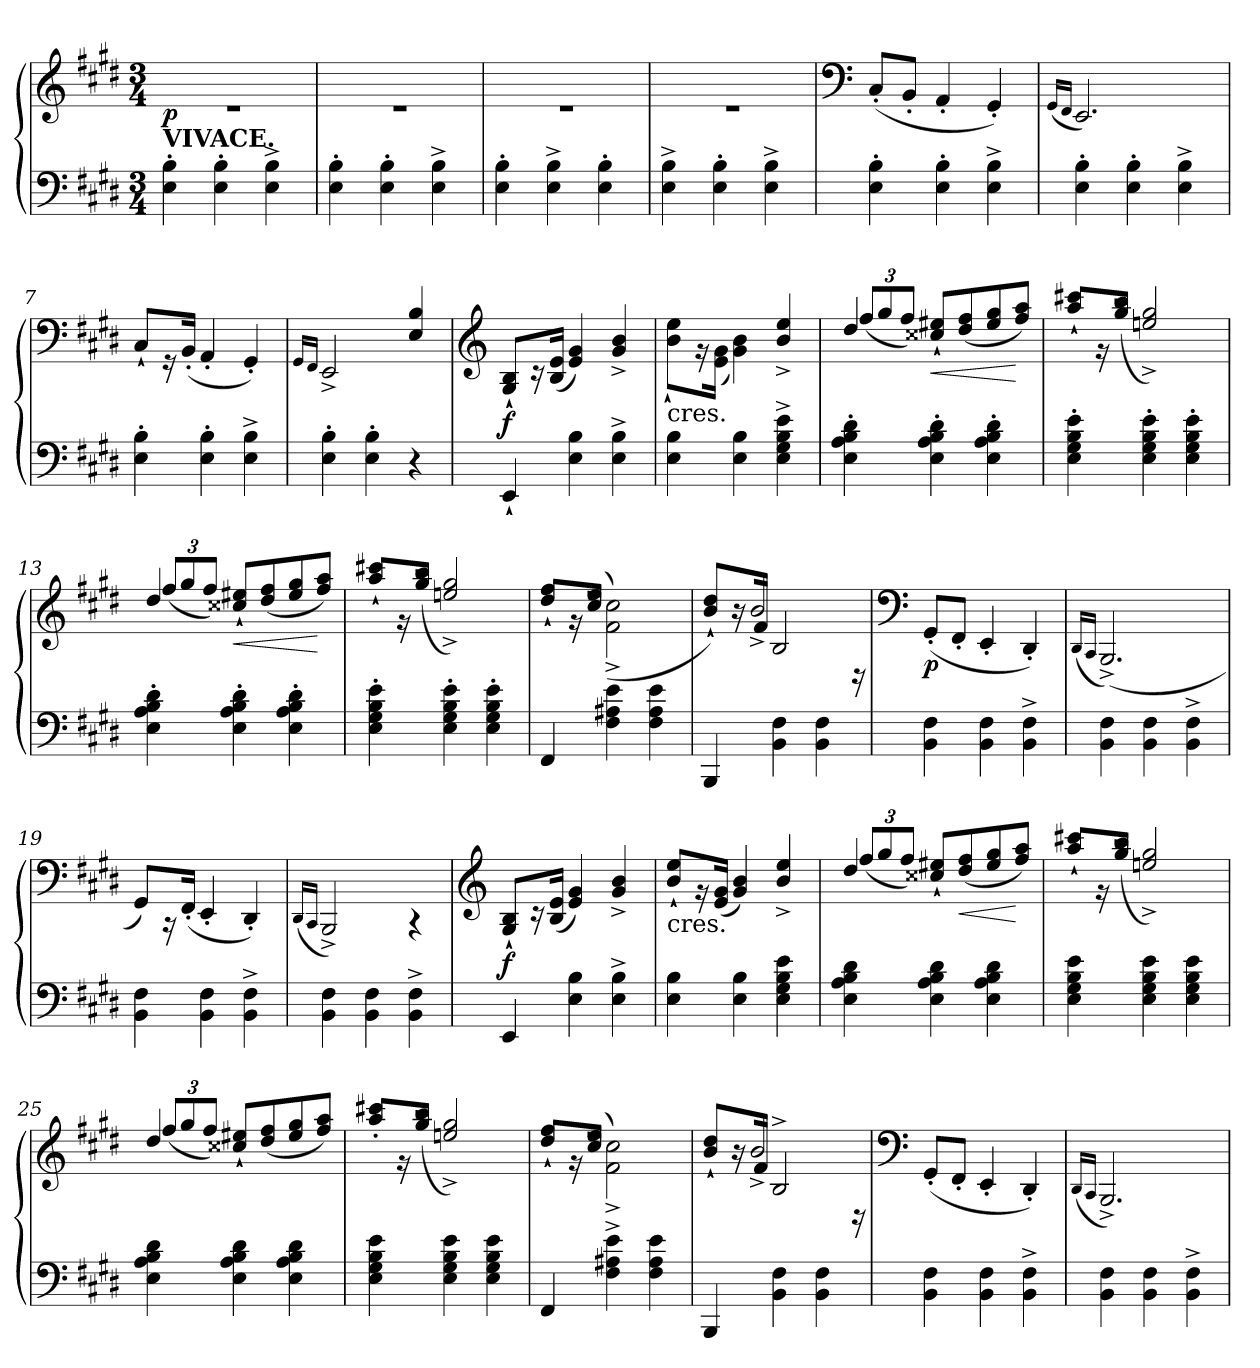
**kern	**kern	**dynam
*part1	*part1	*part1
*staff2	*staff1	*staff1/2
*clefF4	*clefG2	*
*k[f#c#g#d#]	*k[f#c#g#d#]	*
*E:	*E:	*
*M3/4	*M3/4	*
*MM180	*MM180	*
=1	=1	=1
*	*^	*
!	!LO:TX:b:B:t=VIVACE.	!	!
!	!	!	!LO:DY:b
4E\' 4B\'	2.ryy	2.r	p
4E\' 4B\'	.	.	.
4E\^ 4B\^	.	.	.
=2	=2	=2	=2
4E\' 4B\'	2.ryy	2.r	.
4E\' 4B\'	.	.	.
4E\^ 4B\^	.	.	.
=3	=3	=3	=3
4E\' 4B\'	2.ryy	2.r	.
4E\^ 4B\^	.	.	.
4E\' 4B\'	.	.	.
=4	=4	=4	=4
4E\^ 4B\^	2.ryy	2.r	.
4E\' 4B\'	.	.	.
4E\^ 4B\^	.	.	.
=5	=5	=5	=5
*	*clefF4	*	*
4E\' 4B\'	2.ryy	(<8C#'/L	.
.	.	8BB'/J	.
4E\' 4B\'	.	4AA'/	.
4E\^ 4B\^	.	4GG#'/)	.
=6	=6	=6	=6
.	.	(<16qGG#/LL	.
.	.	16qFF#/JJ	.
4E\' 4B\'	2.ryy	2.EE/)	.
4E\' 4B\'	.	.	.
4E\^ 4B\^	.	.	.
=7	=7	=7	=7
4E\' 4B\'	2.ryy	8C#`/L	.
.	.	16r	.
.	.	(<16BB'/Jk	.
4E\' 4B\'	.	4AA'/	.
4E\^ 4B\^	.	4GG#'/)	.
=8	=8	=8	=8
.	.	16qGG#/LL	.
.	.	16qFF#/JJ	.
4E\' 4B\'	2.ryy	2EE^/	.
4E\' 4B\'	.	.	.
4r	.	4E/ 4B/	.
=9	=9	=9	=9
*	*clefG2	*	*
!	!	!	!LO:DY:b
4EE`/	2.ryy	8G#/` 8B/`L	f
.	.	16r	.
.	.	(>16B/ 16e/Jk	.
4E\ 4B\	.	4e/ 4g#/)	.
4E\^ 4B\^	.	4g#/^ 4b/^	.
!!LO:LB:g=z	!!
=10	=10	=10	=10
!	!LO:TX:b:t=cres.	!	!
4E\ 4B\	2.ryy	8b\` 8ee\`L	.
.	.	16r	.
.	.	(<16e\ 16g#\Jk	.
4E\ 4B\	.	4g#\ 4b\)	.
4E\^ 4G#\^ 4B\^ 4e\^	.	4b/^ 4ee/^	.
=11	=11	=11	=11
*	*	*Xbrackettup	*
4E\' 4A\' 4B\' 4d#\'	4dd#/	(>12ff#/L	.
.	.	12gg#/	.
.	.	12ff#/J)	.
!	!	!	!LO:HP:b
4E\' 4A\' 4B\' 4d#\'	8cc##X/` 8ee#X/`L	2ryy	<
.	(>8dd#/ 8ff#/	.	.
4E\' 4A\' 4B\' 4d#\'	8ee#/ 8gg#/	.	.
.	8ff#/ 8aa/J)	.	[
=12	=12	=12	=12
4E\' 4G#\' 4B\' 4e\'	2.ryy	8aa/` 8ccc#X/`L	.
.	.	16r	.
.	.	(>16gg#/ 16bb/Jk	.
4E\' 4G#\' 4B\' 4e\'	.	2een/^ 2gg#/^)	.
4E\' 4G#\' 4B\' 4e\'	.	.	.
=13	=13	=13	=13
4E\' 4A\' 4B\' 4d#\'	4dd#/	(>12ff#/L	.
.	.	12gg#/	.
.	.	12ff#/J)	.
!	!	!	!LO:HP:b
4E\' 4A\' 4B\' 4d#\'	8cc##X/` 8ee#X/`L	2ryy	<
.	(>8dd#/ 8ff#/	.	.
4E\' 4A\' 4B\' 4d#\'	8ee#/ 8gg#/	.	.
.	8ff#/ 8aa/J)	.	[
=14	=14	=14	=14
4E\' 4G#\' 4B\' 4e\'	2.ryy	8aa/` 8ccc#X/`L	.
.	.	16r	.
.	.	(>16gg#/ 16bb/Jk	.
4E\' 4G#\' 4B\' 4e\'	.	2een/^ 2gg#/^)	.
4E\' 4G#\' 4B\' 4e\'	.	.	.
=15	=15	=15	=15
4FF#/	2.ryy	8dd#/` 8ff#/`L	.
.	.	16r	.
.	.	(>16cc#/ 16ee/Jk	.
4F#\ 4A#X\ 4e\	.	(<2f#\^ 2cc#\^)	.
4F#\ 4A#\ 4e\	.	.	.
!!LO:LB:g=z	!!
=16	=16	=16	=16
4BBB/	8b/` 8dd#/`L)	8.ryy	.
.	16r	.	.
.	16f#/Jk	2b^/	.
4BB\ 4F#\	2B/	.	.
4BB\ 4F#\	.	.	.
.	.	16r	.
=17	=17	=17	=17
*	*clefF4	*	*
!	!	!	!LO:DY:b
4BB\ 4F#\	2.ryy	(<8GG#'/L	p
.	.	8FF#'/J	.
4BB\ 4F#\	.	4EE'/	.
4BB\^ 4F#\^	.	4DD#'/)	.
=18	=18	=18	=18
.	.	(<16qDD#/LL	.
.	.	16qCC#/JJ	.
4BB\ 4F#\	2.ryy	(<2.BBB^/)	.
4BB\ 4F#\	.	.	.
4BB\^ 4F#\^	.	.	.
=19	=19	=19	=19
4BB\ 4F#\	2.ryy	8GG#/L)	.
.	.	16r	.
.	.	(<16FF#'/Jk	.
4BB\ 4F#\	.	4EE'/	.
4BB\^ 4F#\^	.	4DD#'/)	.
=20	=20	=20	=20
.	.	(<16qDD#/LL	.
.	.	16qCC#/JJ	.
4BB\ 4F#\	2.ryy	2BBB^/)	.
4BB\ 4F#\	.	.	.
4BB\^ 4F#\^	.	4r	.
=21	=21	=21	=21
*	*clefG2	*	*
!	!	!	!LO:DY:b
4EE/	2.ryy	8G#/` 8B/`L	f
.	.	16r	.
.	.	(>16B/ 16e/Jk	.
4E\ 4B\	.	4e/ 4g#/)	.
4E\^ 4B\^	.	4g#/^ 4b/^	.
=22	=22	=22	=22
!	!LO:TX:b:t=cres.	!	!
4E\ 4B\	2.ryy	8b/` 8ee/`L	.
.	.	16r	.
.	.	(>16e/ 16g#/Jk	.
4E\ 4B\	.	4g#/ 4b/)	.
4E\ 4G#\ 4B\ 4e\	.	4b/^ 4ee/^	.
!!LO:LB:g=z	!!
=23	=23	=23	=23
4E\ 4A\ 4B\ 4d#\	4dd#/	(>12ff#/L	.
.	.	12gg#/	.
.	.	12ff#/J)	.
4E\ 4A\ 4B\ 4d#\	8cc##X/` 8ee#X/`L	2ryy	.
!	!	!	!LO:HP:b
.	(>8dd#/ 8ff#/	.	<
4E\ 4A\ 4B\ 4d#\	8ee#/ 8gg#/	.	.
.	8ff#/ 8aa/J)	.	[
=24	=24	=24	=24
4E\ 4G#\ 4B\ 4e\	2.ryy	8aa/` 8ccc#X/`L	.
.	.	16r	.
.	.	(>16gg#/ 16bb/Jk	.
4E\ 4G#\ 4B\ 4e\	.	2een/^ 2gg#/^)	.
4E\ 4G#\ 4B\ 4e\	.	.	.
=25	=25	=25	=25
4E\ 4A\ 4B\ 4d#\	4dd#/	(>12ff#/L	.
.	.	12gg#/	.
.	.	12ff#/J)	.
4E\ 4A\ 4B\ 4d#\	8cc##X/` 8ee#X/`L	2ryy	.
.	(>8dd#/ 8ff#/	.	.
4E\ 4A\ 4B\ 4d#\	8ee#/ 8gg#/	.	.
.	8ff#/ 8aa/J)	.	.
=26	=26	=26	=26
4E\ 4G#\ 4B\ 4e\	2.ryy	8aa/' 8ccc#X/'L	.
.	.	16r	.
.	.	(>16gg#/ 16bb/Jk	.
4E\ 4G#\ 4B\ 4e\	.	2een/^ 2gg#/^)	.
4E\ 4G#\ 4B\ 4e\	.	.	.
=27	=27	=27	=27
4FF#/	2.ryy	8dd#/` 8ff#/`L	.
.	.	16r	.
.	.	(>16cc#/ 16ee/Jk	.
4F#\^ 4A#X\^ 4e\^	.	2f#\^ 2cc#\^)	.
4F#\ 4A#\ 4e\	.	.	.
!!LO:LB:g=z	!!
=28	=28	=28	=28
4BBB/	8b/` 8dd#/`L	8.ryy	.
.	16r	.	.
.	16f#/Jk	2b^/	.
4BB\ 4F#\	2B^/	.	.
4BB\ 4F#\	.	.	.
.	.	16r	.
=29	=29	=29	=29
*	*clefF4	*	*
4BB\ 4F#\	2.ryy	(<8GG#'/L	.
.	.	8FF#'/J	.
4BB\ 4F#\	.	4EE'/	.
4BB\^ 4F#\^	.	4DD#'/)	.
=30	=30	=30	=30
.	.	(<16qDD#/LL	.
.	.	16qCC#/JJ	.
4BB\ 4F#\	2.ryy	2.BBB^/)	.
4BB\ 4F#\	.	.	.
4BB\^ 4F#\^	.	.	.
*	*v	*v	*
=	=	=
*-	*-	*-
